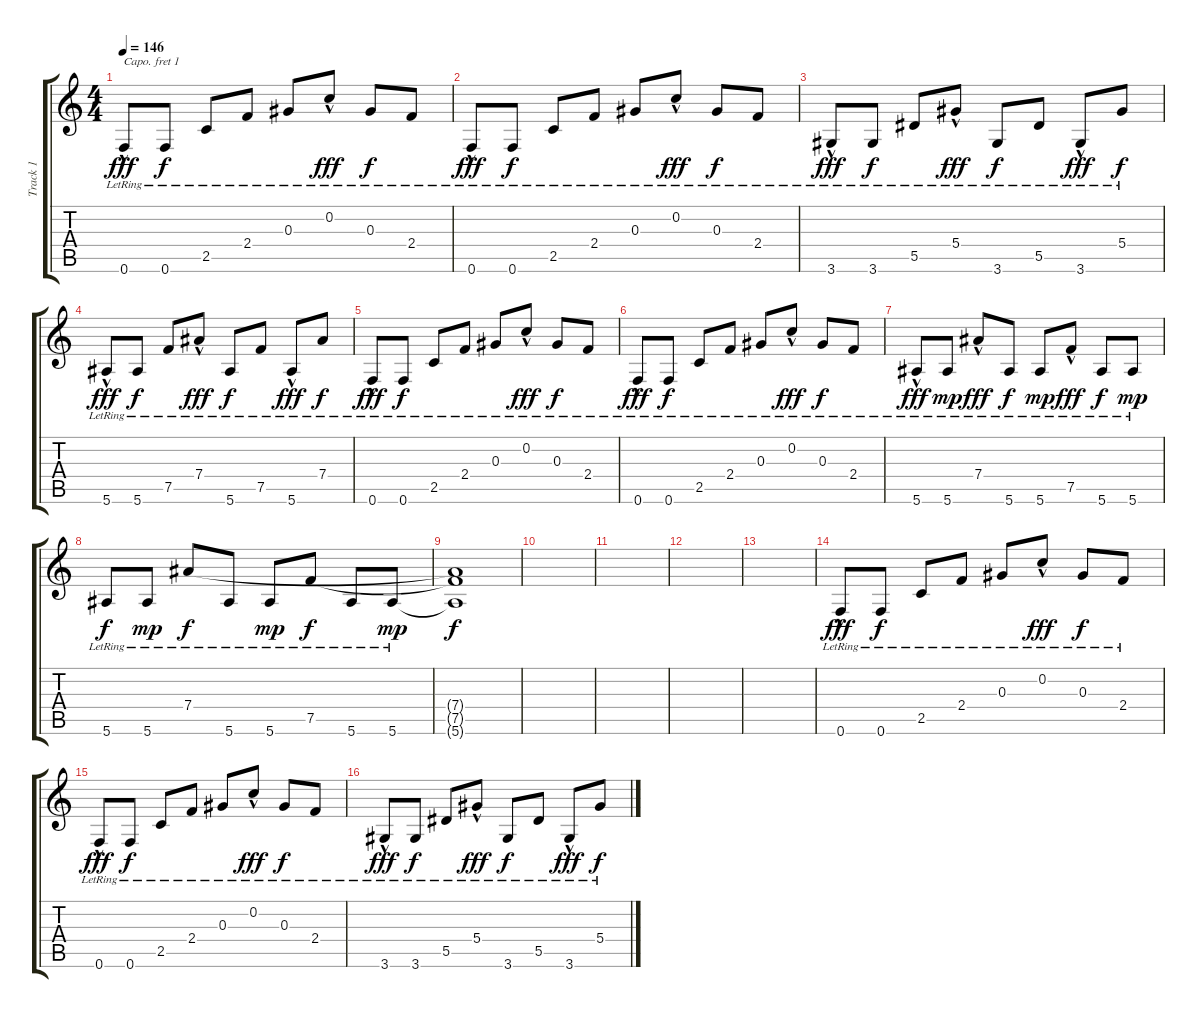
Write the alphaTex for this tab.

\track ("Track 1" "Track 1") {instrument acousticguitarsteel}
\staff {score tabs}
\capo 1
\tuning (E4 B3 G3 D3 A2 E2) {hide}
\ts (4 4)
\tempo 146
\clef g2
\ks c
0.6{hac lr}.8{dy fff} 0.6{lr}.8{dy f} 2.5{lr}.8 2.4{lr}.8 0.3{lr}.8 0.2{hac lr}.8{dy fff} 0.3{lr}.8{dy f} 2.4{lr}.8 |
0.6{hac lr}.8{dy fff} 0.6{lr}.8{dy f} 2.5{lr}.8 2.4{lr}.8 0.3{lr}.8 0.2{hac lr}.8{dy fff} 0.3{lr}.8{dy f} 2.4{lr}.8 |
3.6{hac lr}.8{dy fff} 3.6{lr}.8{dy f} 5.5{lr}.8 5.4{hac lr}.8{dy fff} 3.6{lr}.8{dy f} 5.5{lr}.8 3.6{hac lr}.8{dy fff} 5.4{lr}.8{dy f} |
5.6{hac lr}.8{dy fff} 5.6{lr}.8{dy f} 7.5{lr}.8 7.4{hac lr}.8{dy fff} 5.6{lr}.8{dy f} 7.5{lr}.8 5.6{hac lr}.8{dy fff} 7.4{lr}.8{dy f} |
0.6{hac lr}.8{dy fff} 0.6{lr}.8{dy f} 2.5{lr}.8 2.4{lr}.8 0.3{lr}.8 0.2{hac lr}.8{dy fff} 0.3{lr}.8{dy f} 2.4{lr}.8 |
0.6{hac lr}.8{dy fff} 0.6{lr}.8{dy f} 2.5{lr}.8 2.4{lr}.8 0.3{lr}.8 0.2{hac lr}.8{dy fff} 0.3{lr}.8{dy f} 2.4{lr}.8 |
5.6{hac lr}.8{dy fff} 5.6{lr}.8{dy mp} 7.4{hac lr}.8{dy fff} 5.6{lr}.8{dy f} 5.6{lr}.8{dy mp} 7.5{hac lr}.8{dy fff} 5.6{lr}.8{dy f} 5.6{lr}.8{dy mp} |
5.6{lr}.8{dy f} 5.6{lr}.8{dy mp} 7.4{lr}.8{dy f} 5.6{lr}.8 5.6{lr}.8{dy mp} 7.5{lr}.8{dy f} 5.6{lr}.8 5.6{lr}.8{dy mp} |
(7.4{t} 7.5{t} 5.6{t}).1{dy f} |
|
|
|
|
0.6{hac lr}.8{dy fff} 0.6{lr}.8{dy f} 2.5{lr}.8 2.4{lr}.8 0.3{lr}.8 0.2{hac lr}.8{dy fff} 0.3{lr}.8{dy f} 2.4{lr}.8 |
0.6{hac lr}.8{dy fff} 0.6{lr}.8{dy f} 2.5{lr}.8 2.4{lr}.8 0.3{lr}.8 0.2{hac lr}.8{dy fff} 0.3{lr}.8{dy f} 2.4{lr}.8 |
3.6{hac lr}.8{dy fff} 3.6{lr}.8{dy f} 5.5{lr}.8 5.4{hac lr}.8{dy fff} 3.6{lr}.8{dy f} 5.5{lr}.8 3.6{hac lr}.8{dy fff} 5.4{lr}.8{dy f}
